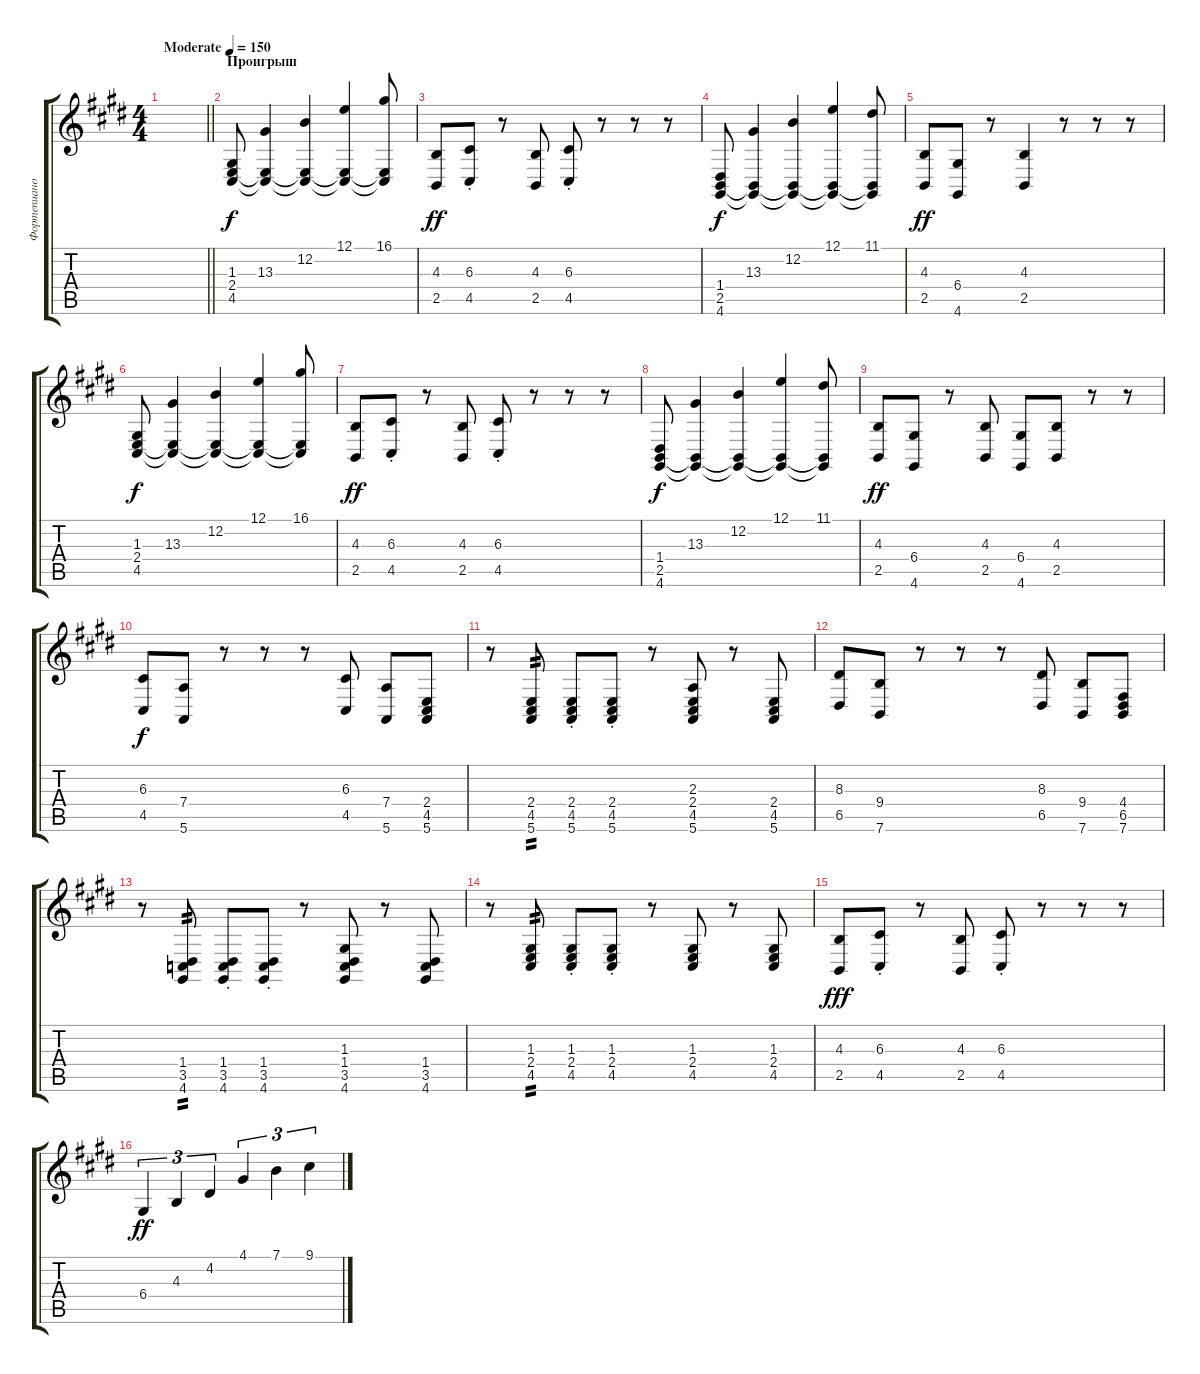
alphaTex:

\track ("Фортепиано" "Фортепиано") {instrument electricgrandpiano}
\staff {score tabs}
\tuning (E4 B3 G3 D3 A2 E2) {hide}
\ts (4 4)
\tempo (150 "Moderate")
\clef g2
\barLineRight lightlight
\ks c#minor
|
\section ("" "Проигрыш")
(1.3 2.4 4.5).8 (13.3 2.4{t} 4.5{t}).4 (12.2 2.4{t} 4.5{t}).4 (12.1 2.4{t} 4.5{t}).4 (16.1 2.4{t} 4.5{t}).8 |
(4.3 2.5).8{dy ff} (6.3{st} 4.5{st}).8 r.8 (4.3 2.5).8 (6.3{st} 4.5{st}).8 r.8 r.8 r.8 |
(1.4 2.5 4.6).8{dy f} (13.3 2.5{t} 4.6{t}).4 (12.2 2.5{t} 4.6{t}).4 (12.1 2.5{t} 4.6{t}).4 (11.1 2.5{t} 4.6{t}).8 |
(4.3 2.5).8{dy ff} (6.4 4.6).8 r.8 (4.3 2.5).4 r.8 r.8 r.8 |
(1.3 2.4 4.5).8{dy f} (13.3 2.4{t} 4.5{t}).4 (12.2 2.4{t} 4.5{t}).4 (12.1 2.4{t} 4.5{t}).4 (16.1 2.4{t} 4.5{t}).8 |
(4.3 2.5).8{dy ff} (6.3{st} 4.5{st}).8 r.8 (4.3 2.5).8 (6.3{st} 4.5{st}).8 r.8 r.8 r.8 |
(1.4 2.5 4.6).8{dy f} (13.3 2.5{t} 4.6{t}).4 (12.2 2.5{t} 4.6{t}).4 (12.1 2.5{t} 4.6{t}).4 (11.1 2.5{t} 4.6{t}).8 |
(4.3 2.5).8{dy ff} (6.4 4.6).8 r.8 (4.3 2.5).8 (6.4 4.6).8 (4.3 2.5).8 r.8 r.8 |
(6.3 4.5).8{dy f} (7.4 5.6).8 r.8 r.8 r.8 (6.3 4.5).8 (7.4 5.6).8 (2.4 4.5 5.6).8 |
r.8 (2.4 4.5 5.6).8{tp 2} (2.4{st} 4.5{st} 5.6{st}).8 (2.4{st} 4.5{st} 5.6{st}).8 r.8 (2.3 2.4 4.5 5.6).8 r.8 (2.4 4.5 5.6).8 |
(8.3 6.5).8 (9.4 7.6).8 r.8 r.8 r.8 (8.3 6.5).8 (9.4 7.6).8 (4.4 6.5 7.6).8 |
r.8 (1.4 3.5 4.6).8{tp 2} (1.4{st} 3.5{st} 4.6{st}).8 (1.4{st} 3.5{st} 4.6{st}).8 r.8 (1.3 1.4 3.5 4.6).8 r.8 (1.4 3.5 4.6).8 |
r.8 (1.3 2.4 4.5).8{tp 2} (1.3 2.4{st} 4.5{st}).8 (1.3 2.4{st} 4.5{st}).8 r.8 (1.3 2.4 4.5).8 r.8 (1.3 2.4 4.5).8 |
(4.3 2.5).8{dy fff} (6.3{st} 4.5{st}).8 r.8 (4.3 2.5).8 (6.3{st} 4.5{st}).8 r.8 r.8 r.8 |
6.4.4{tu (3 2) dy ff} 4.3.4{tu (3 2)} 4.2.4{tu (3 2)} 4.1.4{tu (3 2)} 7.1.4{tu (3 2)} 9.1.4{tu (3 2)}
